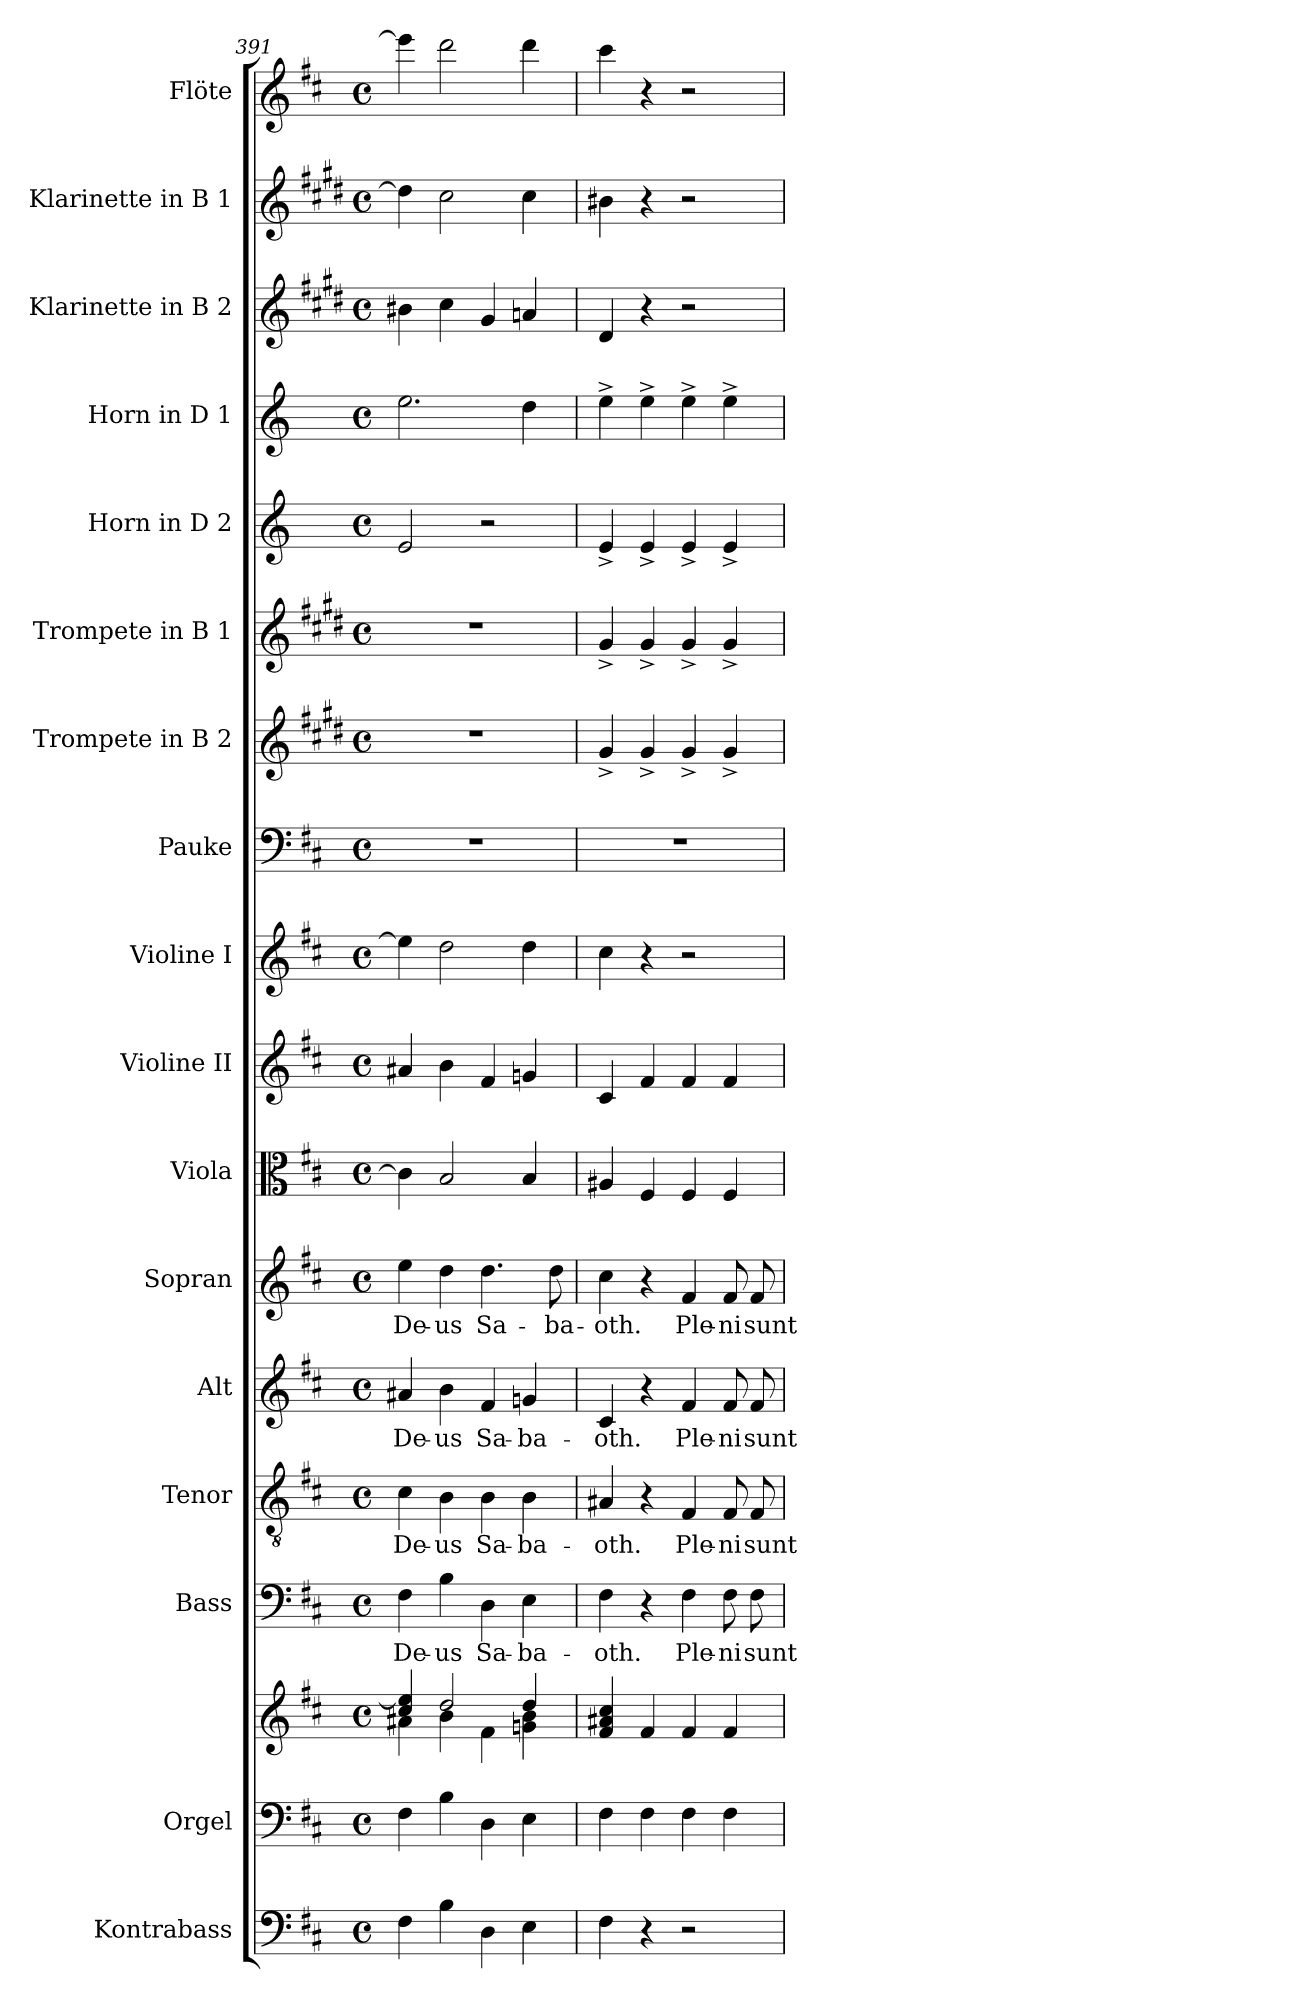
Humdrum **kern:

**kern	**kern	**kern	**kern	**text	**kern	**text	**kern	**text	**kern	**text	**kern	**kern	**kern	**kern	**kern	**kern	**kern	**kern	**kern	**kern	**kern
*part17	*part16	*part16	*part15	*part15	*part14	*part14	*part13	*part13	*part12	*part12	*part11	*part10	*part9	*part8	*part7	*part6	*part5	*part4	*part3	*part2	*part1
*staff18	*staff17	*staff16	*staff15	*staff15	*staff14	*staff14	*staff13	*staff13	*staff12	*staff12	*staff11	*staff10	*staff9	*staff8	*staff7	*staff6	*staff5	*staff4	*staff3	*staff2	*staff1
*I"Kontrabass	*I"Orgel	*	*I"Bass	*	*I"Tenor	*	*I"Alt	*	*I"Sopran	*	*I"Viola	*I"Violine II	*I"Violine I	*I"Pauke	*I"Trompete in B 2	*I"Trompete in B 1	*I"Horn in D 2	*I"Horn in D 1	*I"Klarinette in B 2	*I"Klarinette in B 1	*I"Flöte
*I'Kb.	*I'Org.	*	*I'B	*	*I'T	*	*I'A	*	*I'S	*	*I'Vla.	*I'Vl. II	*I'Vl. I	*I'Pk.	*I'Trp. 2	*I'Trp. 1	*I'Hrn. 2	*I'Hrn. 1	*I'Kl. 2	*I'Kl. 1	*I'Fl.
*clefF4	*clefF4	*clefG2	*clefF4	*	*clefGv2	*	*clefG2	*	*clefG2	*	*clefC3	*clefG2	*clefG2	*clefF4	*clefG2	*clefG2	*clefG2	*clefG2	*clefG2	*clefG2	*clefG2
*ITrd7c12	*	*	*	*	*	*	*	*	*	*	*	*	*	*	*ITrd1c2	*ITrd1c2	*ITrd-1c-2	*ITrd-1c-2	*ITrd1c2	*ITrd1c2	*
*k[f#c#]	*k[f#c#]	*k[f#c#]	*k[f#c#]	*	*k[f#c#]	*	*k[f#c#]	*	*k[f#c#]	*	*k[f#c#]	*k[f#c#]	*k[f#c#]	*k[f#c#]	*k[f#c#]	*k[f#c#]	*k[f#c#]	*k[f#c#]	*k[f#c#]	*k[f#c#]	*k[f#c#]
*D:	*D:	*D:	*D:	*	*D:	*	*D:	*	*D:	*	*D:	*D:	*D:	*D:	*D:	*D:	*D:	*D:	*D:	*D:	*D:
*M4/4	*M4/4	*M4/4	*M4/4	*	*M4/4	*	*M4/4	*	*M4/4	*	*M4/4	*M4/4	*M4/4	*M4/4	*M4/4	*M4/4	*M4/4	*M4/4	*M4/4	*M4/4	*M4/4
*met(c)	*met(c)	*met(c)	*met(c)	*	*met(c)	*	*met(c)	*	*met(c)	*	*met(c)	*met(c)	*met(c)	*met(c)	*met(c)	*met(c)	*met(c)	*met(c)	*met(c)	*met(c)	*met(c)
=391	=391	=391	=391	=391	=391	=391	=391	=391	=391	=391	=391	=391	=391	=391	=391	=391	=391	=391	=391	=391	=391
*	*	*^	*	*	*	*	*	*	*	*	*	*	*	*	*	*	*	*	*	*	*
!	!	!	!	!	!LO:LY:b	!	!LO:LY:b	!	!LO:LY:b	!	!LO:LY:b	!	!	!	!	!	!	!	!	!	!	!
4FF#\	4F#\	4cc#/ 4ee/]	4a#X\	4F#\	De-	4c#\	De-	4a#X/	De-	4ee\	De-	4c#\]	4a#X/	4ee\]	1r	1r	1r	2f#/	2.ff#\	4a#X\	4cc#\]	4eee\]
!	!	!	!	!	!LO:LY:b	!	!LO:LY:b	!	!LO:LY:b	!	!LO:LY:b	!	!	!	!	!	!	!	!	!	!	!
4BB\	4B\	2dd/	4b\	4B\	-us	4B\	-us	4b\	-us	4dd\	-us	2B/	4b\	2dd\	.	.	.	.	.	4b\	2b\	2ddd\
!	!	!	!	!	!LO:LY:b	!	!LO:LY:b	!	!LO:LY:b	!	!LO:LY:b	!	!	!	!	!	!	!	!	!	!	!
4DD\	4D\	.	4f#\	4D\	Sa-	4B\	Sa-	4f#/	Sa-	4.dd\	Sa-	.	4f#/	.	.	.	.	2r	.	4f#/	.	.
!	!	!	!	!	!LO:LY:b	!	!LO:LY:b	!	!LO:LY:b	!	!	!	!	!	!	!	!	!	!	!	!	!
4EE\	4E\	4dd/	4gn\ 4b\	4E\	-ba-	4B\	-ba-	4gn/	-ba-	.	.	4B/	4gn/	4dd\	.	.	.	.	4ee\	4gn/	4b\	4ddd\
!	!	!	!	!	!	!	!	!	!	!	!LO:LY:b	!	!	!	!	!	!	!	!	!	!	!
.	.	.	.	.	.	.	.	.	.	8dd\	-ba-	.	.	.	.	.	.	.	.	.	.	.
*	*	*v	*v	*	*	*	*	*	*	*	*	*	*	*	*	*	*	*	*	*	*	*
=392	=392	=392	=392	=392	=392	=392	=392	=392	=392	=392	=392	=392	=392	=392	=392	=392	=392	=392	=392	=392	=392
!	!	!	!	!LO:LY:b	!	!LO:LY:b	!	!LO:LY:b	!	!LO:LY:b	!	!	!	!	!	!	!	!	!	!	!
4FF#\	4F#\	4f#/ 4a#X/ 4cc#/	4F#\	-oth.	4A#X/	-oth.	4c#/	-oth.	4cc#\	-oth.	4A#X/	4c#/	4cc#\	1r	4f#^</	4f#^</	4f#^</	4ff#^>\	4c#/	4a#X\	4ccc#\
4r	4F#\	4f#/	4r	.	4r	.	4r	.	4r	.	4F#/	4f#/	4r	.	4f#^</	4f#^</	4f#^</	4ff#^>\	4r	4r	4r
!	!	!	!	!LO:LY:b	!	!LO:LY:b	!	!LO:LY:b	!	!LO:LY:b	!	!	!	!	!	!	!	!	!	!	!
2r	4F#\	4f#/	4F#\	Ple-	4F#/	Ple-	4f#/	Ple-	4f#/	Ple-	4F#/	4f#/	2r	.	4f#^</	4f#^</	4f#^</	4ff#^>\	2r	2r	2r
!	!	!	!	!LO:LY:b	!	!LO:LY:b	!	!LO:LY:b	!	!LO:LY:b	!	!	!	!	!	!	!	!	!	!	!
.	4F#\	4f#/	8F#\	-ni	8F#/	-ni	8f#/	-ni	8f#/	-ni	4F#/	4f#/	.	.	4f#^</	4f#^</	4f#^</	4ff#^>\	.	.	.
!	!	!	!	!LO:LY:b	!	!LO:LY:b	!	!LO:LY:b	!	!LO:LY:b	!	!	!	!	!	!	!	!	!	!	!
.	.	.	8F#\	sunt	8F#/	sunt	8f#/	sunt	8f#/	sunt	.	.	.	.	.	.	.	.	.	.	.
=	=	=	=	=	=	=	=	=	=	=	=	=	=	=	=	=	=	=	=	=	=
*-	*-	*-	*-	*-	*-	*-	*-	*-	*-	*-	*-	*-	*-	*-	*-	*-	*-	*-	*-	*-	*-
